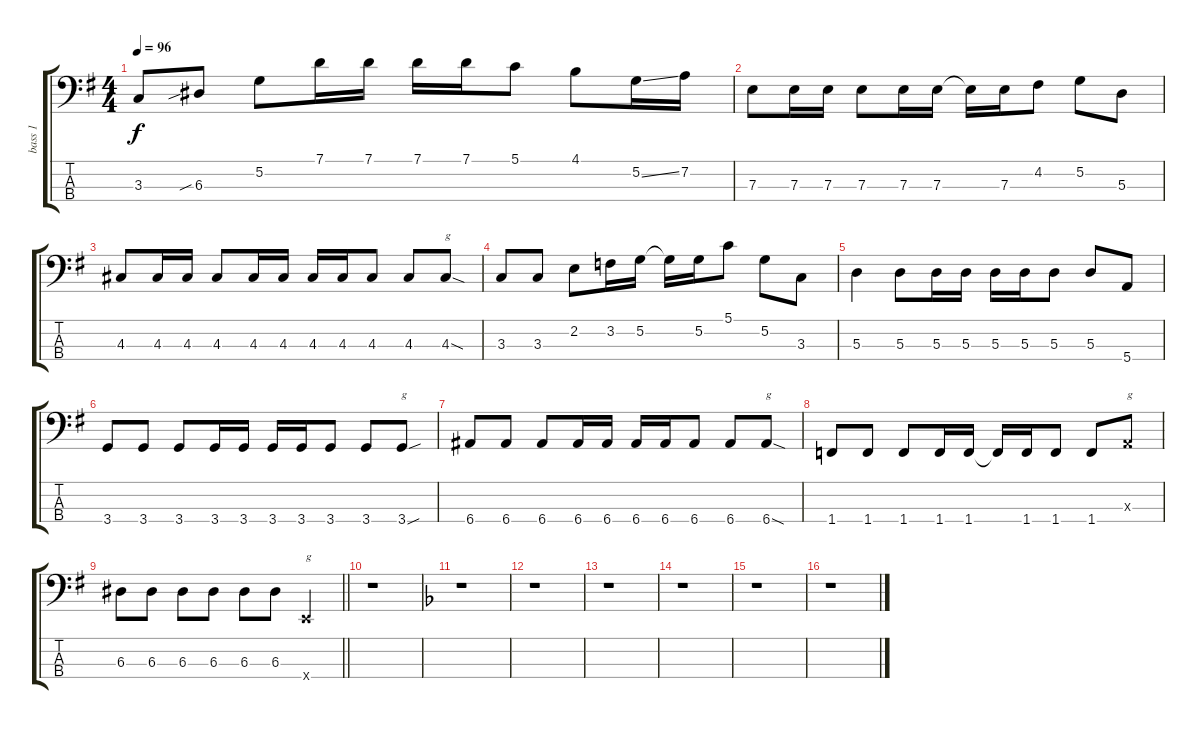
\track ("bass 1" "bass 1") {instrument electricbasspick}
\staff {score tabs}
\tuning (G2 D2 A1 E1) {hide}
\ts (4 4)
\tempo 96
\clef f4
\ks g
3.3.8{dy f} 6.3{sib}.8 5.2.8 7.1.16 7.1.16 7.1.16 7.1.16 5.1.8 4.1.8 5.2{ss}.16 7.2.16 |
7.3.8 7.3.16 7.3.16 7.3.8 7.3.16 7.3.16 7.3{t}.16 7.3.16 4.2.8 5.2.8 5.3.8 |
4.3.8 4.3.16 4.3.16 4.3.8 4.3.16 4.3.16 4.3.16 4.3.16 4.3.8 4.3.8 4.3{sod}.8{txt "g"} |
3.3.8 3.3.8 2.2.8 3.2.16 5.2.16 5.2{t}.16 5.2.16 5.1.8 5.2.8 3.3.8 |
5.3.4 5.3.8 5.3.16 5.3.16 5.3.16 5.3.16 5.3.8 5.3.8 5.4.8 |
3.4.8 3.4.8 3.4.8 3.4.16 3.4.16 3.4.16 3.4.16 3.4.8 3.4.8 3.4{sou}.8{txt "g"} |
6.4.8 6.4.8 6.4.8 6.4.16 6.4.16 6.4.16 6.4.16 6.4.8 6.4.8 6.4{sod}.8{txt "g"} |
1.4.8 1.4.8 1.4.8 1.4.16 1.4.16 1.4{t}.16 1.4.16 1.4.8 1.4.8 0.3{x}.8{txt "g"} |
\barLineRight lightlight
6.3.8 6.3.8 6.3.8 6.3.8 6.3.8 6.3.8 0.4{x}.4{txt "g"} |
r.1 |
\ks f
r.1 |
r.1 |
r.1 |
r.1 |
r.1 |
r.1
